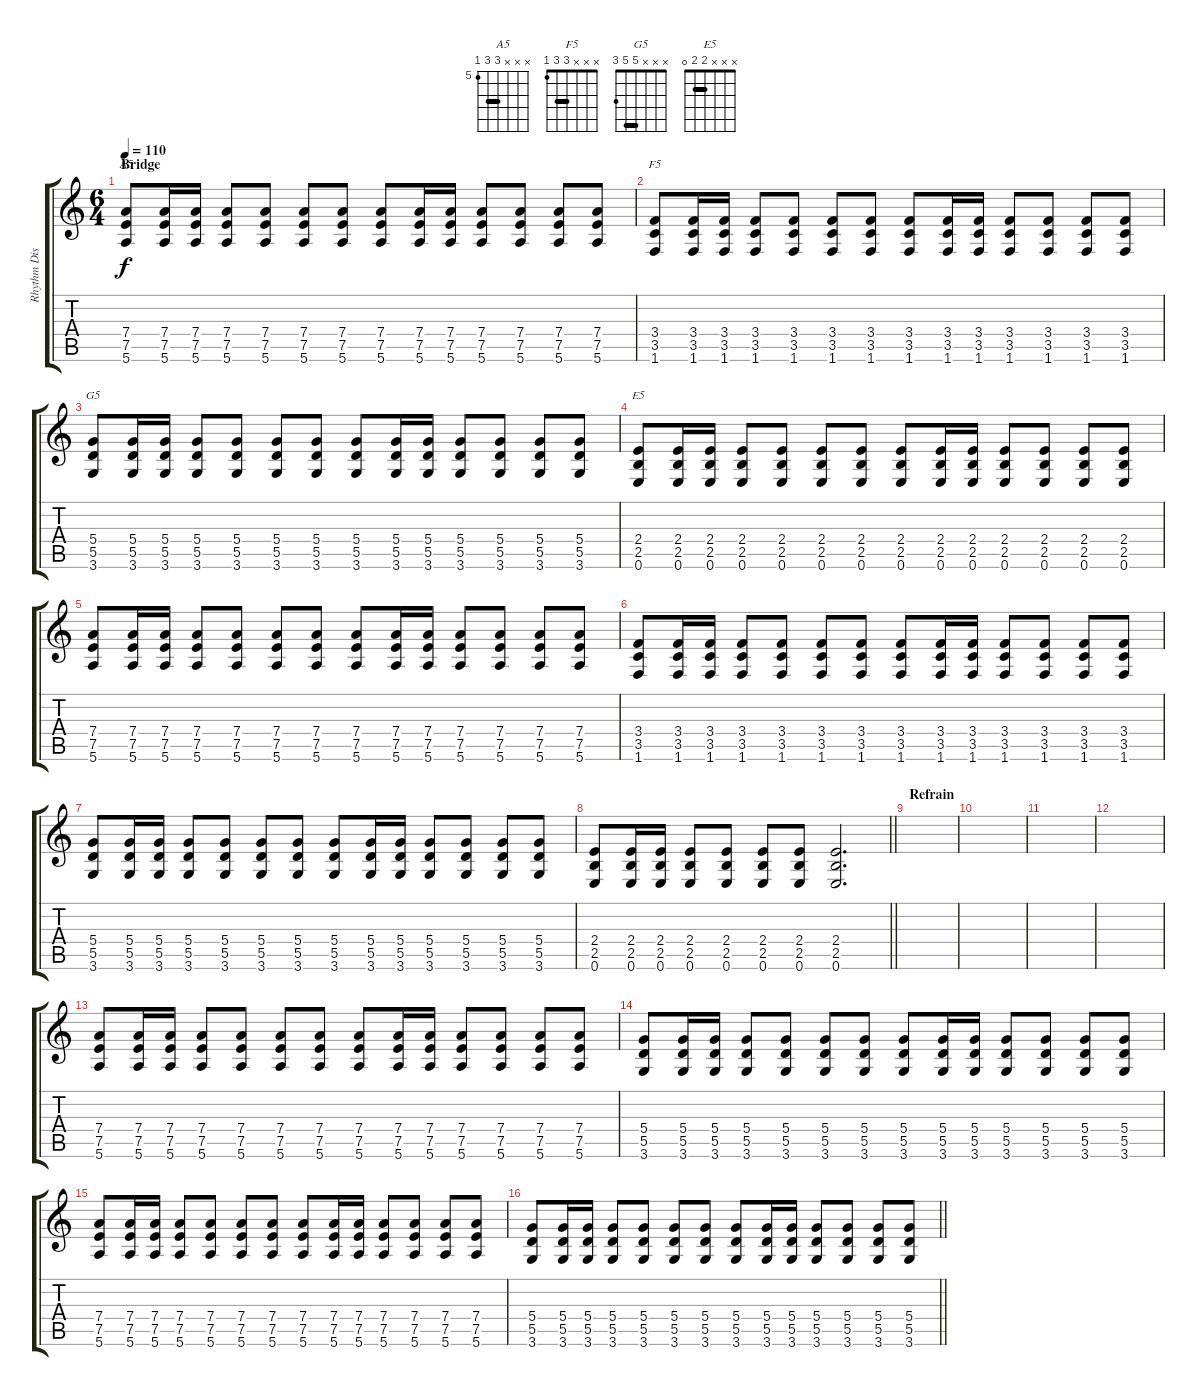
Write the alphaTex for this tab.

\track ("Rhythm Distortion" "Rhythm Dis") {instrument distortionguitar}
\staff {score tabs}
\tuning (E4 B3 G3 D3 A2 E2) {hide}
\chord ("A5" x x x 7 7 5) {firstfret 5 barre 7}
\chord ("F5" x x x 3 3 1) {barre 3}
\chord ("G5" x x x 5 5 3) {barre 5}
\chord ("E5" x x x 2 2 0) {barre 2}
\ts (6 4)
\section ("" "Bridge")
\tempo 110
\clef g2
\ks c
(7.4 7.5 5.6).8{ch "A5" dy f} (7.4 7.5 5.6).16 (7.4 7.5 5.6).16 (7.4 7.5 5.6).8 (7.4 7.5 5.6).8 (7.4 7.5 5.6).8 (7.4 7.5 5.6).8 (7.4 7.5 5.6).8 (7.4 7.5 5.6).16 (7.4 7.5 5.6).16 (7.4 7.5 5.6).8 (7.4 7.5 5.6).8 (7.4 7.5 5.6).8 (7.4 7.5 5.6).8 |
(3.4 3.5 1.6).8{ch "F5"} (3.4 3.5 1.6).16 (3.4 3.5 1.6).16 (3.4 3.5 1.6).8 (3.4 3.5 1.6).8 (3.4 3.5 1.6).8 (3.4 3.5 1.6).8 (3.4 3.5 1.6).8 (3.4 3.5 1.6).16 (3.4 3.5 1.6).16 (3.4 3.5 1.6).8 (3.4 3.5 1.6).8 (3.4 3.5 1.6).8 (3.4 3.5 1.6).8 |
(5.4 5.5 3.6).8{ch "G5"} (5.4 5.5 3.6).16 (5.4 5.5 3.6).16 (5.4 5.5 3.6).8 (5.4 5.5 3.6).8 (5.4 5.5 3.6).8 (5.4 5.5 3.6).8 (5.4 5.5 3.6).8 (5.4 5.5 3.6).16 (5.4 5.5 3.6).16 (5.4 5.5 3.6).8 (5.4 5.5 3.6).8 (5.4 5.5 3.6).8 (5.4 5.5 3.6).8 |
(2.4 2.5 0.6).8{ch "E5"} (2.4 2.5 0.6).16 (2.4 2.5 0.6).16 (2.4 2.5 0.6).8 (2.4 2.5 0.6).8 (2.4 2.5 0.6).8 (2.4 2.5 0.6).8 (2.4 2.5 0.6).8 (2.4 2.5 0.6).16 (2.4 2.5 0.6).16 (2.4 2.5 0.6).8 (2.4 2.5 0.6).8 (2.4 2.5 0.6).8 (2.4 2.5 0.6).8 |
(7.4 7.5 5.6).8 (7.4 7.5 5.6).16 (7.4 7.5 5.6).16 (7.4 7.5 5.6).8 (7.4 7.5 5.6).8 (7.4 7.5 5.6).8 (7.4 7.5 5.6).8 (7.4 7.5 5.6).8 (7.4 7.5 5.6).16 (7.4 7.5 5.6).16 (7.4 7.5 5.6).8 (7.4 7.5 5.6).8 (7.4 7.5 5.6).8 (7.4 7.5 5.6).8 |
(3.4 3.5 1.6).8 (3.4 3.5 1.6).16 (3.4 3.5 1.6).16 (3.4 3.5 1.6).8 (3.4 3.5 1.6).8 (3.4 3.5 1.6).8 (3.4 3.5 1.6).8 (3.4 3.5 1.6).8 (3.4 3.5 1.6).16 (3.4 3.5 1.6).16 (3.4 3.5 1.6).8 (3.4 3.5 1.6).8 (3.4 3.5 1.6).8 (3.4 3.5 1.6).8 |
(5.4 5.5 3.6).8 (5.4 5.5 3.6).16 (5.4 5.5 3.6).16 (5.4 5.5 3.6).8 (5.4 5.5 3.6).8 (5.4 5.5 3.6).8 (5.4 5.5 3.6).8 (5.4 5.5 3.6).8 (5.4 5.5 3.6).16 (5.4 5.5 3.6).16 (5.4 5.5 3.6).8 (5.4 5.5 3.6).8 (5.4 5.5 3.6).8 (5.4 5.5 3.6).8 |
\barLineRight lightlight
(2.4 2.5 0.6).8 (2.4 2.5 0.6).16 (2.4 2.5 0.6).16 (2.4 2.5 0.6).8 (2.4 2.5 0.6).8 (2.4 2.5 0.6).8 (2.4 2.5 0.6).8 (2.4 2.5 0.6).2{d} |
\section ("" "Refrain")
|
|
|
|
(7.4 7.5 5.6).8{volume 13} (7.4 7.5 5.6).16 (7.4 7.5 5.6).16 (7.4 7.5 5.6).8 (7.4 7.5 5.6).8 (7.4 7.5 5.6).8 (7.4 7.5 5.6).8 (7.4 7.5 5.6).8 (7.4 7.5 5.6).16 (7.4 7.5 5.6).16 (7.4 7.5 5.6).8 (7.4 7.5 5.6).8 (7.4 7.5 5.6).8 (7.4 7.5 5.6).8 |
(5.4 5.5 3.6).8 (5.4 5.5 3.6).16 (5.4 5.5 3.6).16 (5.4 5.5 3.6).8 (5.4 5.5 3.6).8 (5.4 5.5 3.6).8 (5.4 5.5 3.6).8 (5.4 5.5 3.6).8 (5.4 5.5 3.6).16 (5.4 5.5 3.6).16 (5.4 5.5 3.6).8 (5.4 5.5 3.6).8 (5.4 5.5 3.6).8 (5.4 5.5 3.6).8 |
(7.4 7.5 5.6).8 (7.4 7.5 5.6).16 (7.4 7.5 5.6).16 (7.4 7.5 5.6).8 (7.4 7.5 5.6).8 (7.4 7.5 5.6).8 (7.4 7.5 5.6).8 (7.4 7.5 5.6).8 (7.4 7.5 5.6).16 (7.4 7.5 5.6).16 (7.4 7.5 5.6).8 (7.4 7.5 5.6).8 (7.4 7.5 5.6).8 (7.4 7.5 5.6).8 |
\barLineRight lightlight
(5.4 5.5 3.6).8 (5.4 5.5 3.6).16 (5.4 5.5 3.6).16 (5.4 5.5 3.6).8 (5.4 5.5 3.6).8 (5.4 5.5 3.6).8 (5.4 5.5 3.6).8 (5.4 5.5 3.6).8 (5.4 5.5 3.6).16 (5.4 5.5 3.6).16 (5.4 5.5 3.6).8 (5.4 5.5 3.6).8 (5.4 5.5 3.6).8 (5.4 5.5 3.6).8
